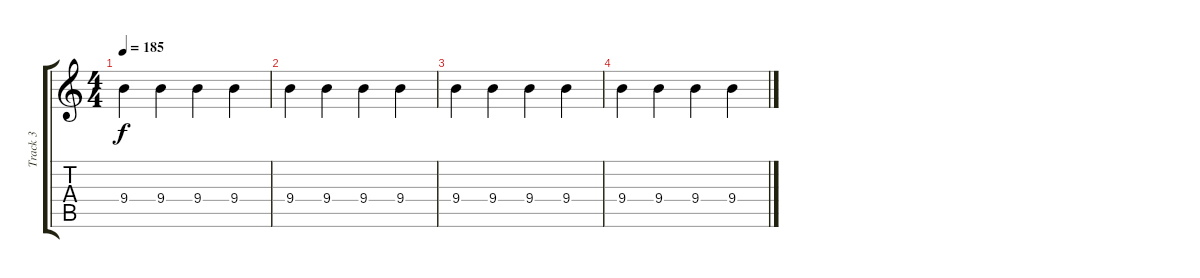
\track ("Track 3" "Track 3") {instrument electricguitarjazz}
\staff {score tabs}
\tuning (E4 B3 G3 D3 A2 E2) {hide}
\ts (4 4)
\tempo 185
\clef g2
\ks c
9.4.4{dy f} 9.4.4 9.4.4 9.4.4 |
9.4.4 9.4.4 9.4.4 9.4.4 |
9.4.4 9.4.4 9.4.4 9.4.4 |
9.4.4 9.4.4 9.4.4 9.4.4
